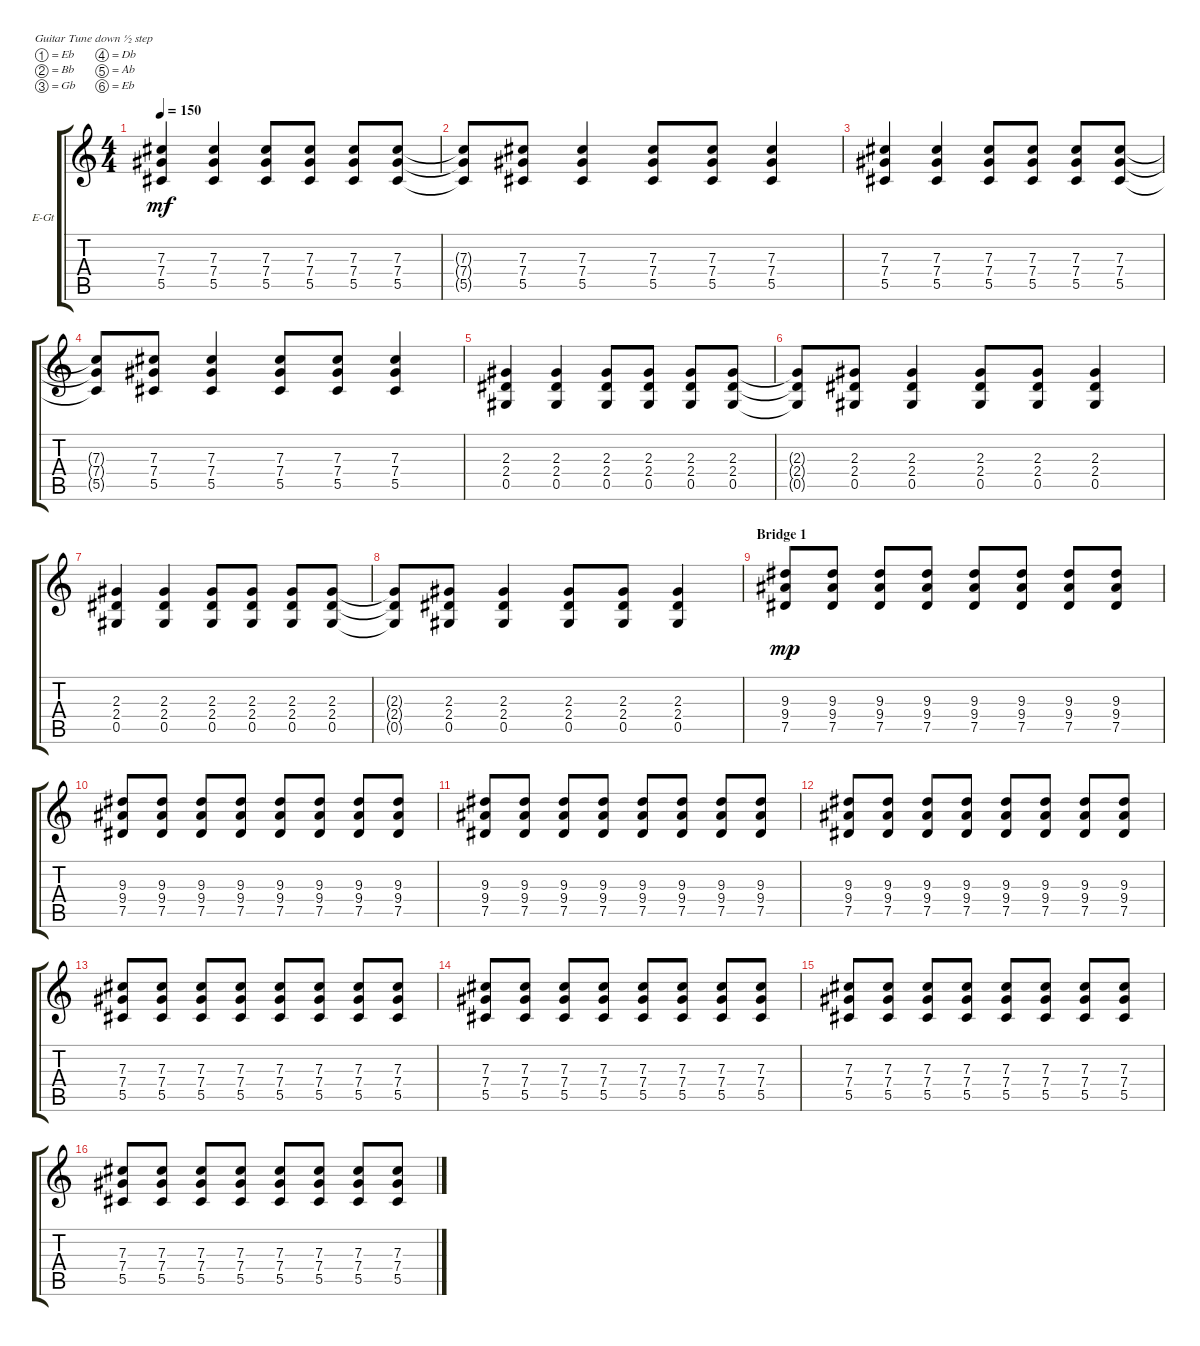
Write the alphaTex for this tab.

\defaultSystemsLayout 4
\bracketExtendMode groupsimilarinstruments
\firstSystemTrackNameOrientation horizontal
\otherSystemsTrackNameOrientation horizontal
\track ("Electric Guitar" "E-Gt") {instrument distortionguitar}
\staff {score tabs}
\tuning (Eb4 Bb3 Gb3 Db3 Ab2 Eb2)
\ts (4 4)
\tempo 150
\clef g2
\ks c
(5.5 7.4 7.3).4{dy mf} (5.5 7.4 7.3).4 (5.5 7.4 7.3).8 (5.5 7.4 7.3).8 (5.5 7.4 7.3).8 (5.5 7.4 7.3).8 |
(5.5{t} 7.4{t} 7.3{t}).8 (5.5 7.4 7.3).8 (5.5 7.4 7.3).4 (5.5 7.4 7.3).8 (5.5 7.4 7.3).8 (5.5 7.4 7.3).4 |
(5.5 7.4 7.3).4 (5.5 7.4 7.3).4 (5.5 7.4 7.3).8 (5.5 7.4 7.3).8 (5.5 7.4 7.3).8 (5.5 7.4 7.3).8 |
(5.5{t} 7.4{t} 7.3{t}).8 (5.5 7.4 7.3).8 (5.5 7.4 7.3).4 (5.5 7.4 7.3).8 (5.5 7.4 7.3).8 (5.5 7.4 7.3).4 |
(0.5 2.4 2.3).4 (0.5 2.4 2.3).4 (0.5 2.4 2.3).8 (0.5 2.4 2.3).8 (0.5 2.4 2.3).8 (0.5 2.4 2.3).8 |
(0.5{t} 2.4{t} 2.3{t}).8 (0.5 2.4 2.3).8 (0.5 2.4 2.3).4 (0.5 2.4 2.3).8 (0.5 2.4 2.3).8 (0.5 2.4 2.3).4 |
(0.5 2.4 2.3).4 (0.5 2.4 2.3).4 (0.5 2.4 2.3).8 (0.5 2.4 2.3).8 (0.5 2.4 2.3).8 (0.5 2.4 2.3).8 |
(0.5{t} 2.4{t} 2.3{t}).8 (0.5 2.4 2.3).8 (0.5 2.4 2.3).4 (0.5 2.4 2.3).8 (0.5 2.4 2.3).8 (0.5 2.4 2.3).4 |
\section ("" "Bridge 1")
(7.5 9.4 9.3).8{dy mp} (7.5 9.4 9.3).8 (7.5 9.4 9.3).8 (7.5 9.4 9.3).8 (7.5 9.4 9.3).8 (7.5 9.4 9.3).8 (7.5 9.4 9.3).8 (7.5 9.4 9.3).8 |
(7.5 9.4 9.3).8 (7.5 9.4 9.3).8 (7.5 9.4 9.3).8 (7.5 9.4 9.3).8 (7.5 9.4 9.3).8 (7.5 9.4 9.3).8 (7.5 9.4 9.3).8 (7.5 9.4 9.3).8 |
(7.5 9.4 9.3).8 (7.5 9.4 9.3).8 (7.5 9.4 9.3).8 (7.5 9.4 9.3).8 (7.5 9.4 9.3).8 (7.5 9.4 9.3).8 (7.5 9.4 9.3).8 (7.5 9.4 9.3).8 |
(7.5 9.4 9.3).8 (7.5 9.4 9.3).8 (7.5 9.4 9.3).8 (7.5 9.4 9.3).8 (7.5 9.4 9.3).8 (7.5 9.4 9.3).8 (7.5 9.4 9.3).8 (7.5 9.4 9.3).8 |
(5.5 7.4 7.3).8 (5.5 7.4 7.3).8 (5.5 7.4 7.3).8 (5.5 7.4 7.3).8 (5.5 7.4 7.3).8 (5.5 7.4 7.3).8 (5.5 7.4 7.3).8 (5.5 7.4 7.3).8 |
(5.5 7.4 7.3).8 (5.5 7.4 7.3).8 (5.5 7.4 7.3).8 (5.5 7.4 7.3).8 (5.5 7.4 7.3).8 (5.5 7.4 7.3).8 (5.5 7.4 7.3).8 (5.5 7.4 7.3).8 |
(5.5 7.4 7.3).8 (5.5 7.4 7.3).8 (5.5 7.4 7.3).8 (5.5 7.4 7.3).8 (5.5 7.4 7.3).8 (5.5 7.4 7.3).8 (5.5 7.4 7.3).8 (5.5 7.4 7.3).8 |
(5.5 7.4 7.3).8 (5.5 7.4 7.3).8 (5.5 7.4 7.3).8 (5.5 7.4 7.3).8 (5.5 7.4 7.3).8 (5.5 7.4 7.3).8 (5.5 7.4 7.3).8 (5.5 7.4 7.3).8
